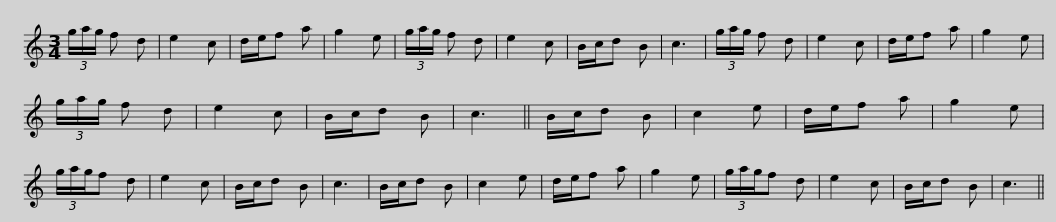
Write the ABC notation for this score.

X:1
L:1/8
M:3/4
I:linebreak $
K:C
V:1 treble
V:1
 (3g/a/g/ f d | e2 c | d/e/f a | g2 e | (3g/a/g/ f d | %5
 e2 c | B/c/d B | c3 | (3g/a/g/ f d | e2 c | %10
 d/e/f a | g2 e |$ (3g/a/g/ f d | e2 c | B/c/d B | %15
 c3 || B/c/d B | c2 e | d/e/f a | g2 e | %20
 (3g/a/g/f d | e2 c | B/c/d B | c3 | B/c/d B |$ %25
 c2 e | d/e/f a | g2 e | (3g/a/g/f d | e2 c | %30
 B/c/d B | c3 || %32
